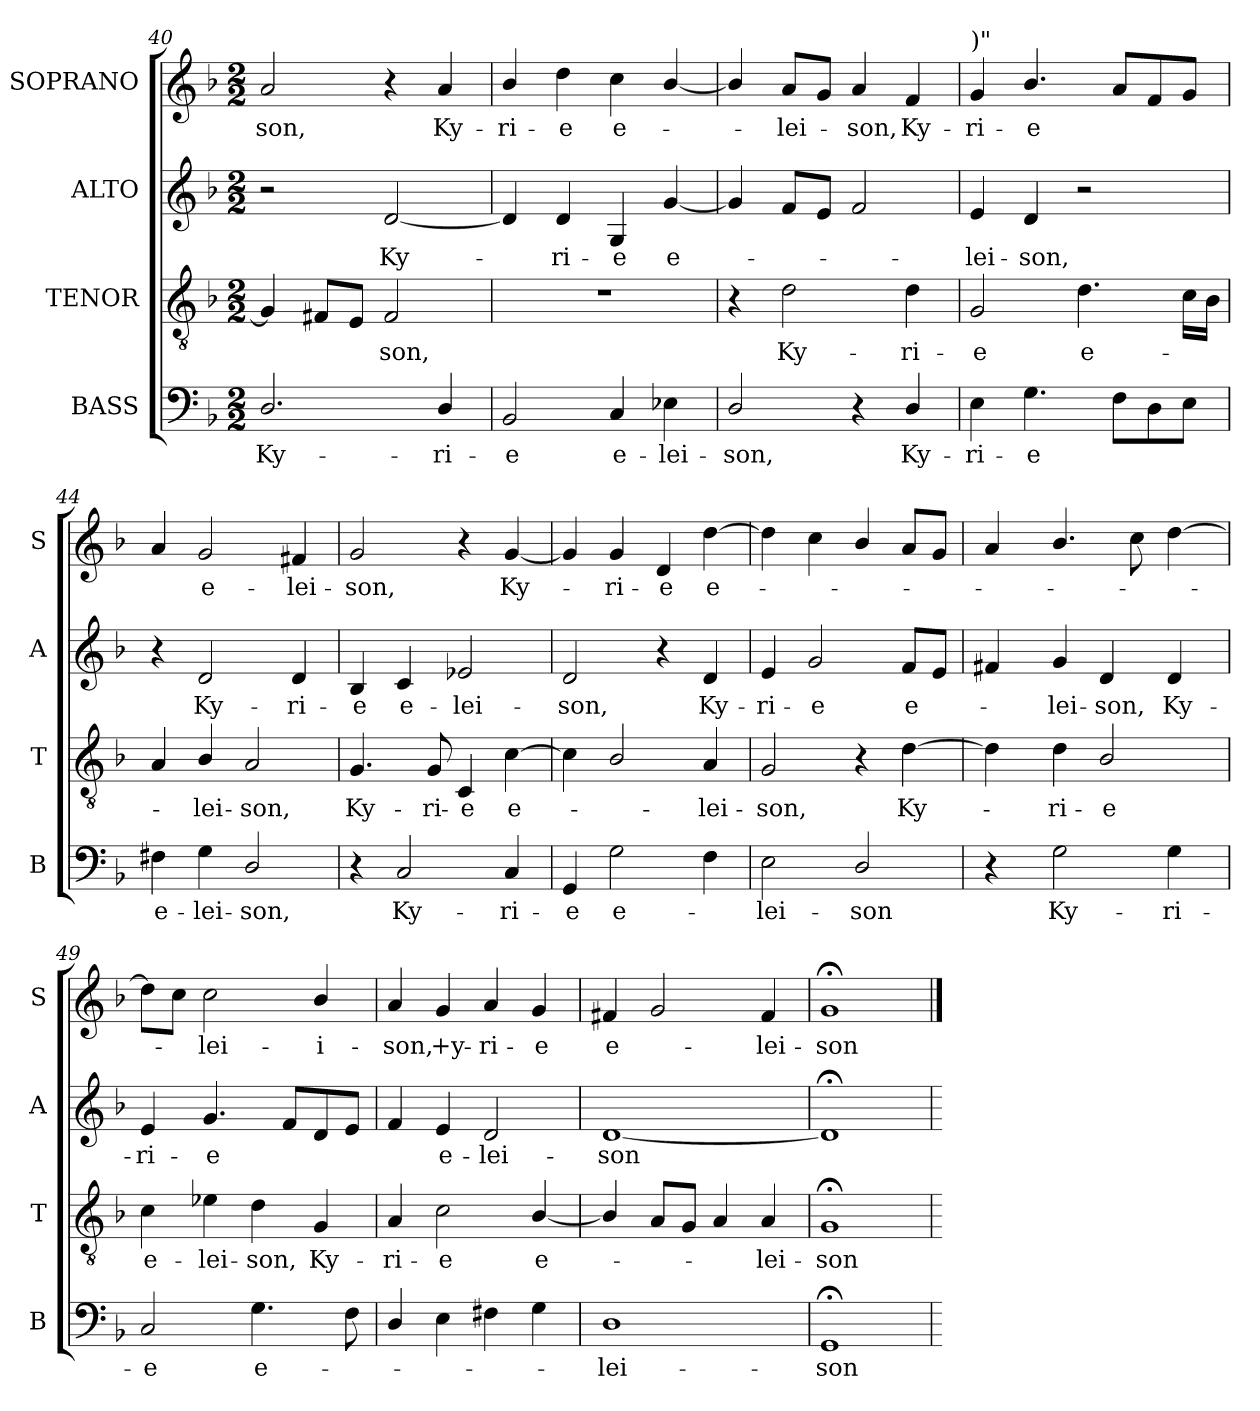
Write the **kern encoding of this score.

**kern	**text	**kern	**text	**kern	**text	**kern	**text
*part4	*part4	*part3	*part3	*part2	*part2	*part1	*part1
*staff4	*staff4	*staff3	*staff3	*staff2	*staff2	*staff1	*staff1
*I"BASS	*	*I"TENOR	*	*I"ALTO	*	*I"SOPRANO	*
*I'B	*	*I'T	*	*I'A	*	*I'S	*
*clefF4	*	*clefGv2	*	*clefG2	*	*clefG2	*
*k[b-]	*	*k[b-]	*	*k[b-]	*	*k[b-]	*
*F:	*	*F:	*	*F:	*	*F:	*
*M2/2	*	*M2/2	*	*M2/2	*	*M2/2	*
=40	=40	=40	=40	=40	=40	=40	=40
!	!LO:LY:b:cj	!	!	!	!	!	!LO:LY:b:cj
2.D/	Ky-	4G/]	.	2r	.	2a/	-son,
.	.	8F#X/L	.	.	.	.	.
.	.	8E/J	.	.	.	.	.
!	!	!	!LO:LY:b:cj	!	!LO:LY:b:cj	!	!
.	.	2F#/	-son,	[<2d/	Ky-	4r	.
!	!LO:LY:b:cj	!	!	!	!	!	!LO:LY:b:cj
4D/	-ri-	.	.	.	.	4a/	Ky-
=41	=41	=41	=41	=41	=41	=41	=41
!	!LO:LY:b:cj	!	!	!	!	!	!LO:LY:b:cj
2BB-/	-e	1r	.	4d/]	.	4b-/	-ri-
!	!	!	!	!	!LO:LY:b:cj	!	!LO:LY:b:cj
.	.	.	.	4d/	-ri-	4dd\	-e
!	!LO:LY:b:cj	!	!	!	!LO:LY:b:cj	!	!LO:LY:b:rj
4C/	e-	.	.	4G/	-e	4cc\	e-
!	!LO:LY:b:cj	!	!	!	!LO:LY:b:rj	!	!
4E-X\	-lei-	.	.	[<4g/	e-	[<4b-/	.
=42	=42	=42	=42	=42	=42	=42	=42
!	!LO:LY:b:cj	!	!	!	!	!	!
2D/	-son,	4r	.	4g/]	.	4b-/]	.
!	!	!	!LO:LY:b:cj	!	!	!	!LO:LY:b:cj
.	.	2d\	Ky-	8f/L	.	8a/L	-lei-
.	.	.	.	8e/J	.	8g/J	.
!	!	!	!	!	!	!	!LO:LY:b:cj
4r	.	.	.	2f/	.	4a/	-son,
!	!LO:LY:b:cj	!	!LO:LY:b:cj	!	!	!	!LO:LY:b:cj
4D/	Ky-	4d\	-ri-	.	.	4f/	Ky-
!!LO:LB:g=z
=43	=43	=43	=43	=43	=43	=43	=43
!	!	!	!	!	!	!LO:TX:a:t=)"	!
!	!LO:LY:b:cj	!	!LO:LY:b:cj	!	!LO:LY:b:cj	!	!LO:LY:b:cj
4E\	-ri-	2G/	-e	4e/	-lei-	4g/	-ri-
!	!LO:LY:b:rj	!	!	!	!LO:LY:b:cj	!	!LO:LY:b:rj
4.G\	-e	.	.	4d/	-son,	4.b-/	-e
!	!	!	!LO:LY:b:rj	!	!	!	!
.	.	4.d\	e-	2r	.	.	.
8F\L	.	.	.	.	.	8a/L	.
8D\	.	.	.	.	.	8f/	.
8E\J	.	16c\L	.	.	.	8g/J	.
.	.	16B-\J	.	.	.	.	.
=44	=44	=44	=44	=44	=44	=44	=44
!	!LO:LY:b:cj	!	!	!	!	!	!
4F#X\	e-	4A/	.	4r	.	4a/	.
!	!LO:LY:b:cj	!	!LO:LY:b:cj	!	!LO:LY:b:cj	!	!LO:LY:b:cj
4G\	-lei-	4B-/	-lei-	2d/	Ky-	2g/	e-
!	!LO:LY:b:cj	!	!LO:LY:b:cj	!	!	!	!
2D/	-son,	2A/	-son,	.	.	.	.
!	!	!	!	!	!LO:LY:b:cj	!	!LO:LY:b:cj
.	.	.	.	4d/	-ri-	4f#X/	-lei-
=45	=45	=45	=45	=45	=45	=45	=45
!	!	!	!LO:LY:b:cj	!	!LO:LY:b:cj	!	!LO:LY:b:cj
4r	.	4.G/	Ky-	4B-/	-e	2g/	-son,
!	!LO:LY:b:cj	!	!	!	!LO:LY:b:cj	!	!
2C/	Ky-	.	.	4c/	e-	.	.
!	!	!	!LO:LY:b:cj	!	!	!	!
.	.	8G/	-ri-	.	.	.	.
!	!	!	!LO:LY:b:cj	!	!LO:LY:b:cj	!	!
.	.	4C/	-e	2e-X/	-lei-	4r	.
!	!LO:LY:b:cj	!	!LO:LY:b:rj	!	!	!	!LO:LY:b:cj
4C/	-ri-	[>4c\	e-	.	.	[<4g/	Ky-
=46	=46	=46	=46	=46	=46	=46	=46
!	!LO:LY:b:cj	!	!	!	!LO:LY:b:cj	!	!
4GG/	-e	4c\]	.	2d/	-son,	4g/]	.
!	!LO:LY:b:rj	!	!	!	!	!	!LO:LY:b:cj
2G\	e-	2B-/	.	.	.	4g/	-ri-
!	!	!	!	!	!	!	!LO:LY:b:cj
.	.	.	.	4r	.	4d/	-e
!	!	!	!LO:LY:b:cj	!	!LO:LY:b:cj	!	!LO:LY:b:rj
4F\	.	4A/	-lei-	4d/	Ky-	[>4dd\	e-
=47	=47	=47	=47	=47	=47	=47	=47
!	!LO:LY:b:cj	!	!LO:LY:b:cj	!	!LO:LY:b:cj	!	!
2E\	-lei-	2G/	-son,	4e/	-ri-	4dd\]	.
!	!	!	!	!	!LO:LY:b:cj	!	!
.	.	.	.	2g/	-e	4cc\	.
!	!LO:LY:b:cj	!	!	!	!	!	!
2D/	-son	4r	.	.	.	4b-/	.
!	!	!	!LO:LY:b:cj	!	!LO:LY:b:rj	!	!
.	.	[<4d\	Ky-	8f/L	e-	8a/L	.
.	.	.	.	8e/J	.	8g/J	.
!!LO:LB:g=z
=48	=48	=48	=48	=48	=48	=48	=48
!	!	!	!	!	!	!LO:TX:a:t=)*	!
*	*	*	*	*	*	*^	*
4r	.	4d\]	.	4f#X/	.	4a/	8ryy	.
.	.	.	.	.	.	.	64ryy	.
.	.	.	.	.	.	.	2ryy	.
!	!LO:LY:b:cj	!	!LO:LY:b:cj	!	!LO:LY:b:cj	!	!	!
2G\	Ky-	4d\	-ri-	4g/	-lei-	4.b-/	.	.
!	!	!	!LO:LY:b:cj	!	!LO:LY:b:cj	!	!	!
.	.	2B-/	-e	4d/	-son,	.	.	.
.	.	.	.	.	.	8cc\	.	.
.	.	.	.	.	.	.	4ryy	.
!	!LO:LY:b:cj	!	!	!	!LO:LY:b:cj	!	!	!
4G\	-ri-	.	.	4d/	Ky-	[>4dd\	.	.
.	.	.	.	.	.	.	16..ryy	.
=49	=49	=49	=49	=49	=49	=49	=49	=49
!	!LO:LY:b:cj	!	!LO:LY:b:cj	!	!LO:LY:b:cj	!	!	!
*	*	*	*	*	*	*v	*v	*
2C/	-e	4c\	e-	4e/	-ri-	8dd\L]	.
.	.	.	.	.	.	8cc\J	.
!	!	!	!LO:LY:b:cj	!	!LO:LY:b:rj	!	!LO:LY:b:cj
.	.	4e-X\	-lei-	4.g/	-e	2cc\	-lei-
!	!LO:LY:b:rj	!	!LO:LY:b:cj	!	!	!	!
4.G\	e-	4d\	-son,	.	.	.	.
.	.	.	.	8f/L	.	.	.
!	!	!	!LO:LY:b:cj	!	!	!	!LO:LY:b:cj
.	.	4G/	Ky-	8d/	.	4b-/	-i-
8F\	.	.	.	8e/J	.	.	.
=50	=50	=50	=50	=50	=50	=50	=50
!	!	!	!LO:LY:b:cj	!	!	!	!LO:LY:b:cj
4D/	.	4A/	-ri-	4f/	.	4a/	-son,
!	!	!	!LO:LY:b:cj	!	!LO:LY:b:cj	!	!LO:LY:b:cj
4E\	.	2c\	-e	4e/	e-	4g/	+y-
!	!	!	!	!	!LO:LY:b:cj	!	!LO:LY:b:cj
4F#X\	.	.	.	2d/	-lei-	4a/	-ri-
!	!	!	!LO:LY:b:rj	!	!	!	!LO:LY:b:cj
4G\	.	[<4B-/	e-	.	.	4g/	-e
=51	=51	=51	=51	=51	=51	=51	=51
!	!LO:LY:b:cj	!	!	!	!LO:LY:b:cj	!	!LO:LY:b:rj
1D	-lei-	4B-/]	.	[<1d	-son	4f#X/	e-
.	.	8A/L	.	.	.	2g/	.
.	.	8G/J	.	.	.	.	.
.	.	4A/	.	.	.	.	.
!	!	!	!LO:LY:b:cj	!	!	!	!LO:LY:b:cj
.	.	4A/	-lei-	.	.	4f#/	-lei-
=52	=52	=52	=52	=52	=52	=52	=52
!	!LO:LY:b:cj	!	!LO:LY:b:cj	!	!	!	!LO:LY:b:cj
1GG;<	-son	1G;<	-son	1d;<]	.	1g;<	-son
=	==	=	==	=	==	==	==
*-	*-	*-	*-	*-	*-	*-	*-
